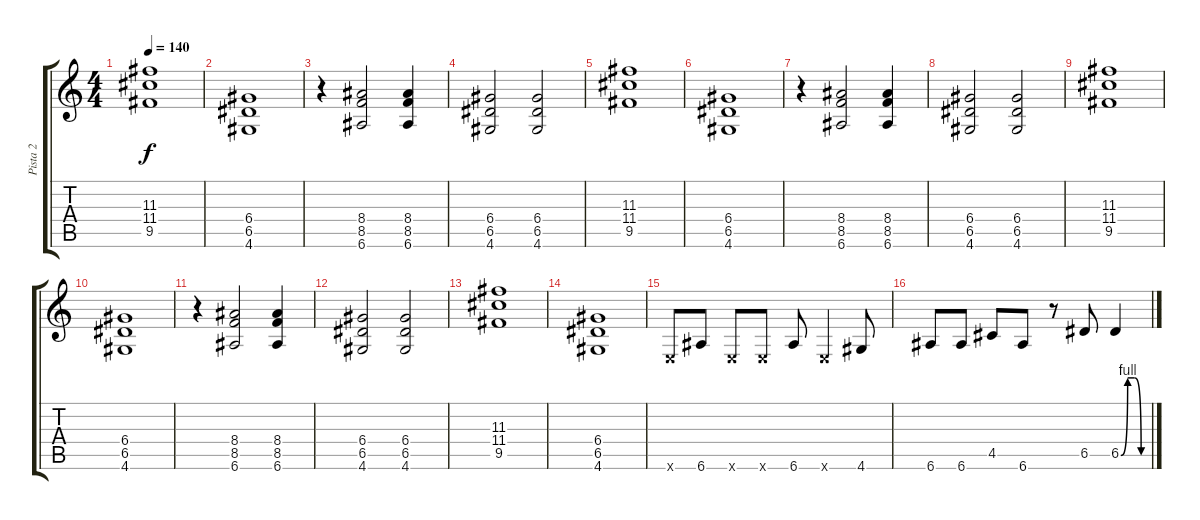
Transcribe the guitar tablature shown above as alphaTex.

\track ("Pista 2" "Pista 2") {instrument distortionguitar}
\staff {score tabs}
\tuning (E4 B3 G3 D3 A2 E2) {hide}
\ts (4 4)
\tempo 140
\clef g2
\ks c
(11.3 11.4 9.5).1{dy f} |
(6.4 6.5 4.6).1 |
r.4 (8.4 8.5 6.6).2 (8.4 8.5 6.6).4 |
(6.4 6.5 4.6).2 (6.4 6.5 4.6).2 |
(11.3 11.4 9.5).1 |
(6.4 6.5 4.6).1 |
r.4 (8.4 8.5 6.6).2 (8.4 8.5 6.6).4 |
(6.4 6.5 4.6).2 (6.4 6.5 4.6).2 |
(11.3 11.4 9.5).1 |
(6.4 6.5 4.6).1 |
r.4 (8.4 8.5 6.6).2 (8.4 8.5 6.6).4 |
(6.4 6.5 4.6).2 (6.4 6.5 4.6).2 |
(11.3 11.4 9.5).1 |
(6.4 6.5 4.6).1 |
0.6{x}.8{volume 13} 6.6.8 0.6{x}.8 0.6{x}.8 6.6.8 0.6{x}.4 4.6.8 |
6.6.8 6.6.8 4.5.8 6.6.8 r.8 6.5.8 6.5{be (custom 0 0 15 4 30 4 45 0 60 0)}.4
